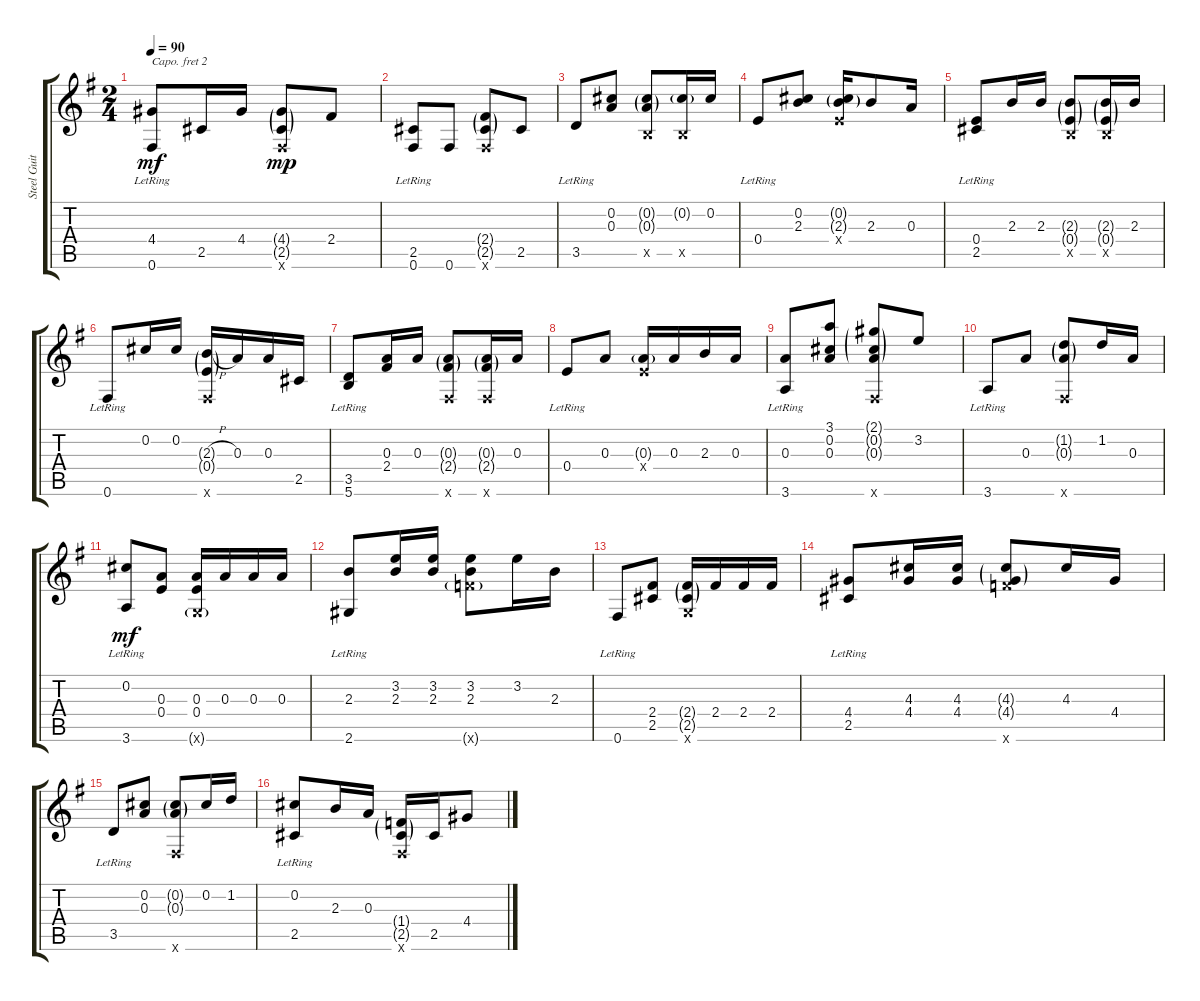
\track ("Steel Guitar" "Steel Guit") {instrument acousticguitarsteel}
\staff {score tabs}
\capo 2
\tuning (E4 B3 G3 D3 A2 E2) {hide}
\ts (2 4)
\tempo 90
\clef g2
\ks g
(4.4 0.6{lr}).8{dy mf} 2.5.16 4.4.16 (4.4{g} 2.5{g} 0.6{x}).8{dy mp} 2.4.8 |
(2.5 0.6{lr}).8 0.6.8 (2.4{g} 2.5{g} 0.6{x}).8 2.5.8 |
3.5{lr}.8 (0.2 0.3).8 (0.2{g} 0.3{g} 0.5{x}).8 (0.2{g} 0.5{x}).16 0.2.16 |
0.4{lr}.8 (0.2 2.3).8 (0.2{g} 2.3{g} 0.4{x}).16 2.3.8 0.3.16 |
(0.4 2.5{lr}).8 2.3.16 2.3.16 (2.3{g} 0.4{g} 0.5{x}).8 (2.3{g} 0.4{g} 0.5{x}).16 2.3.16 |
0.6{lr}.8 0.2.16 0.2.16 (2.3{h g} 0.4{g} 0.6{x}).16 0.3.16 0.3.16 2.5.16 |
(3.5 5.6{lr}).8 (0.3 2.4).16 0.3.16 (0.3{g} 2.4{g} 0.6{x}).8 (0.3{g} 2.4{g} 0.6{x}).16 0.3.16 |
0.4{lr}.8 0.3.8 (0.3{g} 0.4{x}).16 0.3.16 2.3.16 0.3.16 |
(0.3 3.6{lr}).8 (3.1 0.2 0.3).8 (2.1{g} 0.2{g} 0.3{g} 0.6{x}).8 3.2.8 |
3.6{lr}.8 0.3.8 (1.2{g} 0.3{g} 0.6{x}).8 1.2.16 0.3.16 |
(0.2 3.6{lr}).8{dy mf} (0.3 0.4).8 (0.3 0.4 1.6{g x}).16 0.3.16 0.3.16 0.3.16 |
(2.3 2.6{lr}).8 (3.2 2.3).16 (3.2 2.3).16 (3.2 2.3 11.6{g x}).8 3.2.16 2.3.16 |
0.6{lr}.8 (2.4 2.5).8 (2.4{g} 2.5{g} 1.6{x}).16 2.4.16 2.4.16 2.4.16 |
(4.4 2.5{lr}).8 (4.3 4.4).16 (4.3 4.4).16 (4.3{g} 4.4{g} 11.6{x}).8 4.3.16 4.4.16 |
3.5{lr}.8 (0.2 0.3).8 (0.2{g} 0.3{g} 0.6{x}).8 0.2.16 1.2.16 |
(0.2 2.5{lr}).8 2.3.16 0.3.16 (1.4{g} 2.5{g} 0.6{x}).16 2.5.16 4.4.8
